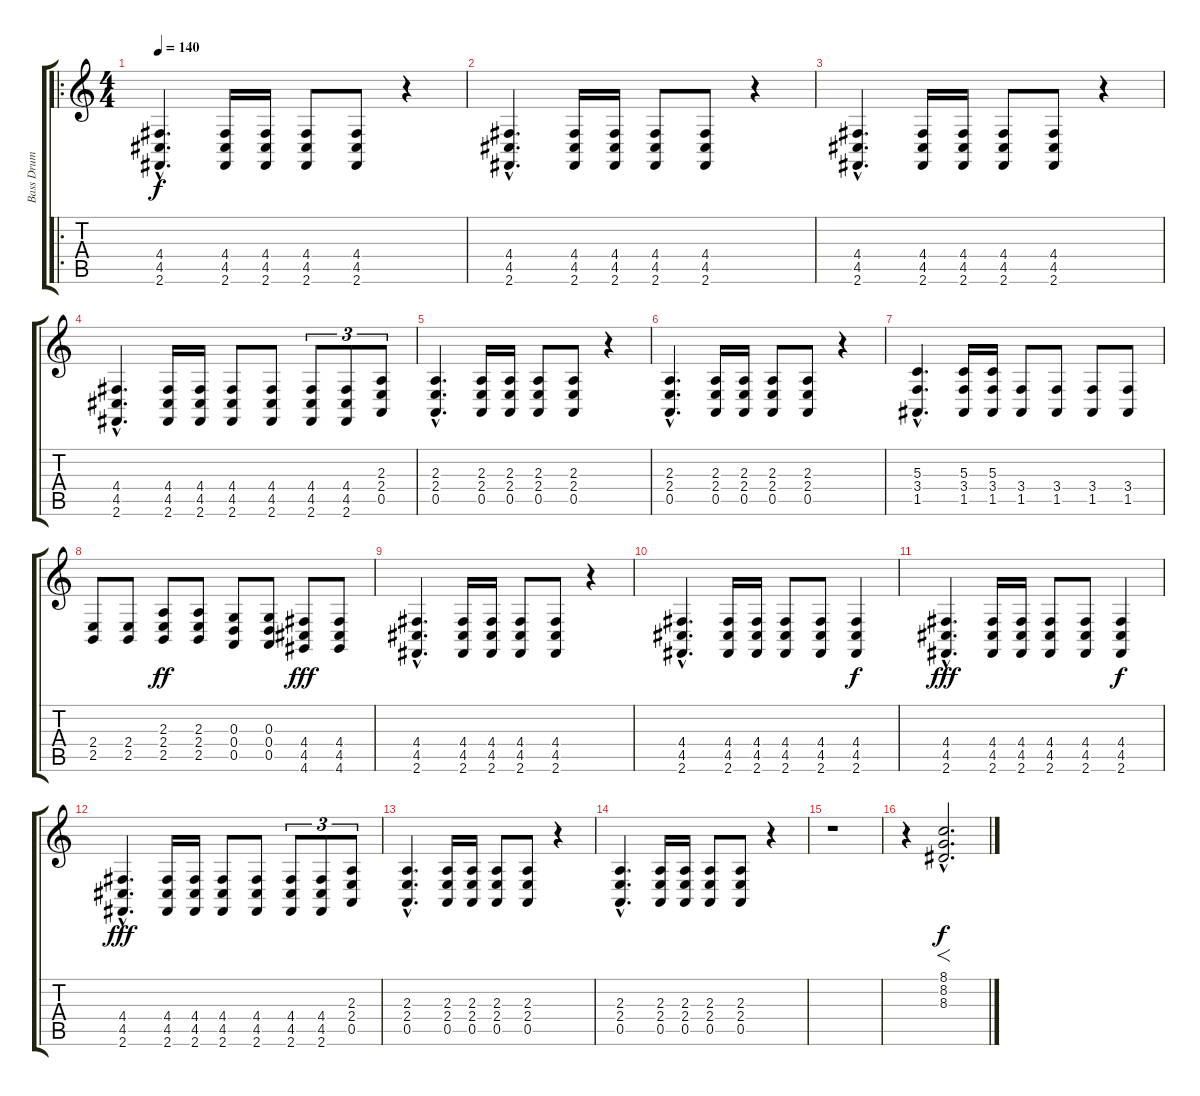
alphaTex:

\track ("Bass Drum Tom" "Bass Drum ") {instrument melodictom}
\staff {score tabs}
\tuning (E4 B3 G3 D3 A2 E2) {hide}
\ro
\ts (4 4)
\tempo 140
\clef g2
\ks c
(4.4{hac} 4.5{hac} 2.6{hac}).4{d dy f instrument melodictom} (4.4 4.5 2.6).16 (4.4 4.5 2.6).16 (4.4 4.5 2.6).8 (4.4 4.5 2.6).8 r.4 |
(4.4{hac} 4.5{hac} 2.6{hac}).4{d} (4.4 4.5 2.6).16 (4.4 4.5 2.6).16 (4.4 4.5 2.6).8 (4.4 4.5 2.6).8 r.4 |
(4.4{hac} 4.5{hac} 2.6{hac}).4{d} (4.4 4.5 2.6).16 (4.4 4.5 2.6).16 (4.4 4.5 2.6).8 (4.4 4.5 2.6).8 r.4 |
(4.4{hac} 4.5{hac} 2.6{hac}).4{d} (4.4 4.5 2.6).16 (4.4 4.5 2.6).16 (4.4 4.5 2.6).8 (4.4 4.5 2.6).8 (4.4 4.5 2.6).8{tu (3 2)} (4.4 4.5 2.6).8{tu (3 2)} (2.3 2.4 0.5).8{tu (3 2)} |
(2.3{hac} 2.4{hac} 0.5{hac}).4{d} (2.3 2.4 0.5).16 (2.3 2.4 0.5).16 (2.3 2.4 0.5).8 (2.3 2.4 0.5).8 r.4 |
(2.3{hac} 2.4{hac} 0.5{hac}).4{d} (2.3 2.4 0.5).16 (2.3 2.4 0.5).16 (2.3 2.4 0.5).8 (2.3 2.4 0.5).8 r.4 |
(5.3{hac} 3.4{hac} 1.5{hac}).4{d} (5.3 3.4 1.5).16 (5.3 3.4 1.5).16 (3.4 1.5).8 (3.4 1.5).8 (3.4 1.5).8 (3.4 1.5).8 |
(2.4 2.5).8 (2.4 2.5).8 (2.3 2.4 2.5).8{dy ff} (2.3 2.4 2.5).8 (0.3 0.4 0.5).8 (0.3 0.4 0.5).8 (4.4 4.5 4.6).8{dy fff} (4.4 4.5 4.6).8 |
(4.4{hac} 4.5{hac} 2.6{hac}).4{d} (4.4 4.5 2.6).16 (4.4 4.5 2.6).16 (4.4 4.5 2.6).8 (4.4 4.5 2.6).8 r.4 |
(4.4{hac} 4.5{hac} 2.6{hac}).4{d} (4.4 4.5 2.6).16 (4.4 4.5 2.6).16 (4.4 4.5 2.6).8 (4.4 4.5 2.6).8 (4.4 4.5 2.6).4{dy f} |
(4.4{hac} 4.5{hac} 2.6{hac}).4{d dy fff} (4.4 4.5 2.6).16 (4.4 4.5 2.6).16 (4.4 4.5 2.6).8 (4.4 4.5 2.6).8 (4.4 4.5 2.6).4{dy f} |
(4.4{hac} 4.5{hac} 2.6{hac}).4{d dy fff} (4.4 4.5 2.6).16 (4.4 4.5 2.6).16 (4.4 4.5 2.6).8 (4.4 4.5 2.6).8 (4.4 4.5 2.6).8{tu (3 2)} (4.4 4.5 2.6).8{tu (3 2)} (2.3 2.4 0.5).8{tu (3 2)} |
(2.3{hac} 2.4{hac} 0.5{hac}).4{d} (2.3 2.4 0.5).16 (2.3 2.4 0.5).16 (2.3 2.4 0.5).8 (2.3 2.4 0.5).8 r.4 |
(2.3{hac} 2.4{hac} 0.5{hac}).4{d} (2.3 2.4 0.5).16 (2.3 2.4 0.5).16 (2.3 2.4 0.5).8 (2.3 2.4 0.5).8 r.4 |
r.1 |
r.4 (8.1{hac} 8.2{hac} 8.3{hac}).2{f d dy f instrument reversecymbal}
